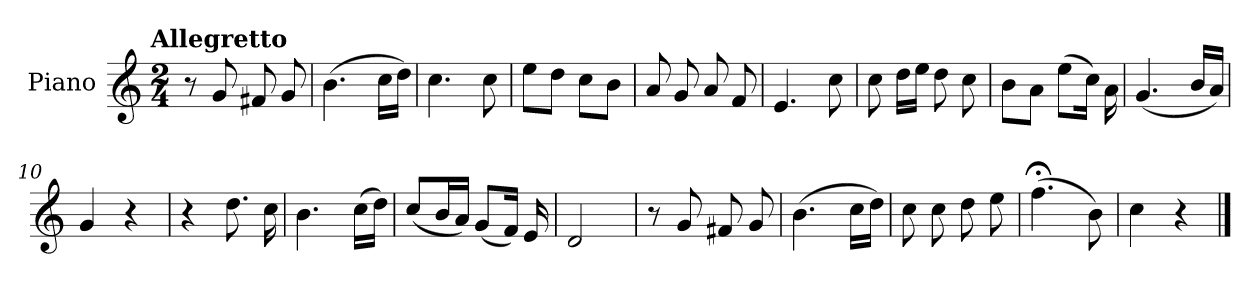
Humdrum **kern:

**kern
*part1
*staff1
*I"Piano
*I'Pno.
*clefG2
*k[]
!!LO:TX:omd:t=Allegretto
*M2/4
*MM116
=1
8r
8g/
8f#X/
8g/
=2
(>4.b\
16cc\LL
16dd\JJ)
=3
4.cc\
8cc\
=4
8ee\L
8dd\J
8cc\L
8b\J
=5
8a/
8g/
8a/
8f/
=6
4.e/
8cc\
!!LO:LB:g=z
=7
8cc\
16dd\LL
16ee\JJ
8dd\
8cc\
=8
8b\L
8a\J
(>8ee\L
16cc\Jk)
16a\
=9
(<4.g/
16b/LL
16a/JJ)
=10
4g/
4r
=11
4r
8.dd\
16cc\
=12
4.b\
(>16cc\LL
16dd\JJ)
=13
(<8cc/L
16b/L
16a/JJ)
(<8g/L
16f/Jk)
16e/
!!LO:LB:g=z
=14
2d/
=15
8r
8g/
8f#X/
8g/
=16
(>4.b\
16cc\LL
16dd\JJ)
=17
8cc\
8cc\
8dd\
8ee\
=18
(>4.ff;<\
8b\)
=19
4cc\
4r
==
*-
